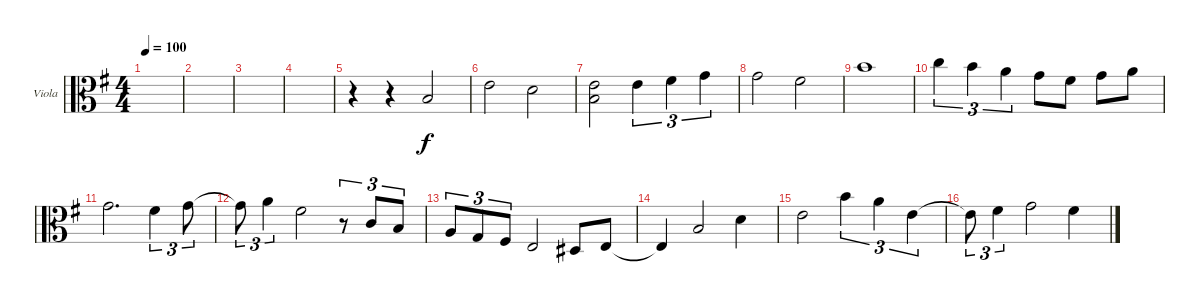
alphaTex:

\defaultSystemsLayout 4
\bracketExtendMode groupsimilarinstruments
\firstSystemTrackNameOrientation horizontal
\otherSystemsTrackNameOrientation horizontal
\track ("Viola" "Viola") {instrument viola}
\staff {score}
\tuning (A4 D4 G3 C3)
\ts (4 4)
\tempo 100
\clef c3
\ks eminor
|
|
|
|
r.4 r.4 4.3.2 |
9.3.2 7.3.2 |
(4.3 2.2).2 2.2.4{tu (3 2)} 4.2.4{tu (3 2)} 5.2.4{tu (3 2)} |
5.2.2 4.2.2 |
2.1.1 |
3.1.4{tu (3 2)} 2.1.4{tu (3 2)} 0.1.4{tu (3 2)} 5.2.8 4.2.8 5.2.8 7.2.8 |
5.2.2{d} 4.2.4{tu (3 2)} 5.2.8{tu (3 2)} |
5.2{t}.8{tu (3 2)} 7.2.4{tu (3 2)} 4.2.2 r.8{tu (3 2)} 5.3.8{tu (3 2)} 4.3.8{tu (3 2)} |
2.3.8{tu (3 2)} 0.3.8{tu (3 2)} 6.4.8{tu (3 2)} 4.4.2 3.4.8 4.4.8 |
4.4{t}.4 4.3.2 7.3.4 |
9.3.2 9.2.4{tu (3 2)} 7.2.4{tu (3 2)} 9.3.4{tu (3 2)} |
9.3{t}.8{tu (3 2)} 4.2.4{tu (3 2)} 5.2.2 4.2.4
